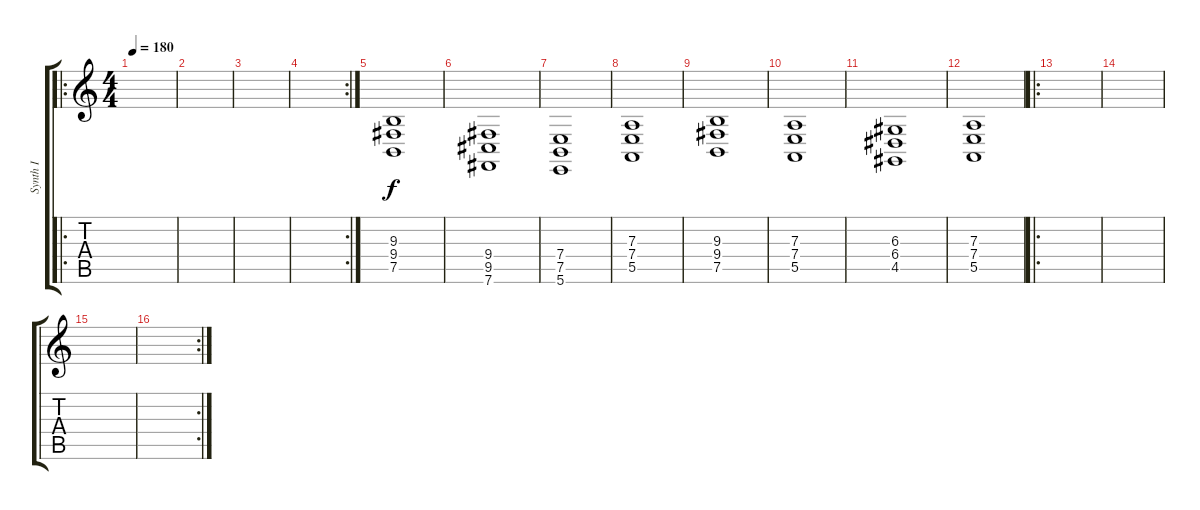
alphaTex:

\track ("Synth I" "Synth I") {instrument synthstrings1}
\staff {score tabs}
\tuning (B3 Gb3 D3 A2 E2 B1) {hide}
\ro
\ts (4 4)
\tempo 180
\clef g2
\ks c
|
|
|
\rc 2
|
(9.3 9.4 7.5).1 |
(9.4 9.5 7.6).1 |
(7.4 7.5 5.6).1 |
(7.3 7.4 5.5).1 |
(9.3 9.4 7.5).1 |
(7.3 7.4 5.5).1 |
(6.3 6.4 4.5).1 |
(7.3 7.4 5.5).1 |
\ro
|
|
|
\rc 2
